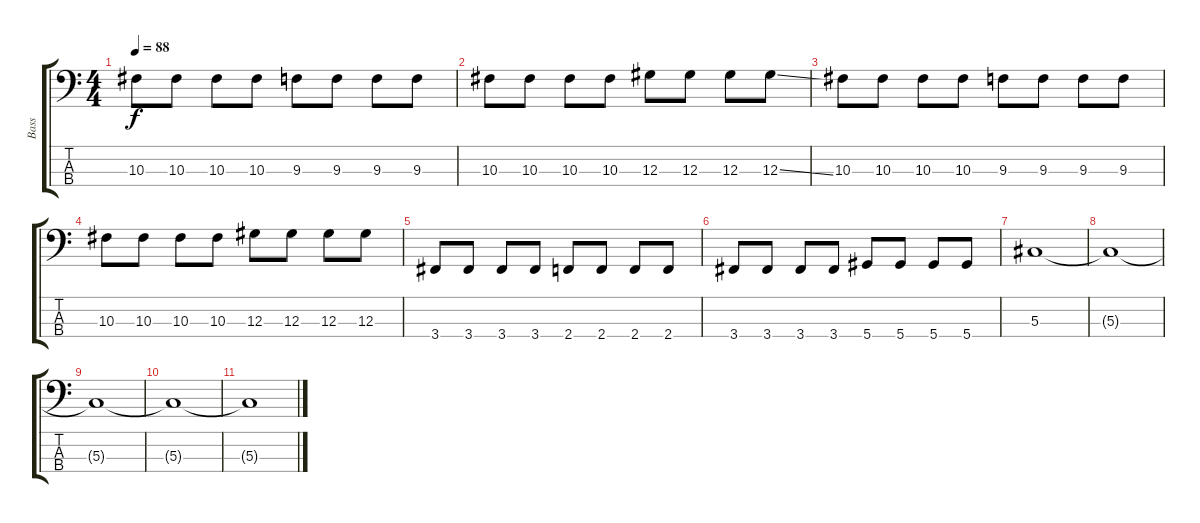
\track ("Bass" "Bass") {instrument electricbassfinger}
\staff {score tabs}
\tuning (Gb2 Db2 Ab1 Eb1) {hide}
\ts (4 4)
\tempo 88
\clef f4
\ks c
10.3.8{dy f} 10.3.8 10.3.8 10.3.8 9.3.8 9.3.8 9.3.8 9.3.8 |
10.3.8 10.3.8 10.3.8 10.3.8 12.3.8 12.3.8 12.3.8 12.3{ss}.8 |
10.3.8 10.3.8 10.3.8 10.3.8 9.3.8 9.3.8 9.3.8 9.3.8 |
10.3.8 10.3.8 10.3.8 10.3.8 12.3.8 12.3.8 12.3.8 12.3.8 |
3.4.8 3.4.8 3.4.8 3.4.8 2.4.8 2.4.8 2.4.8 2.4.8 |
3.4.8 3.4.8 3.4.8 3.4.8 5.4.8 5.4.8 5.4.8 5.4.8 |
5.3.1 |
5.3{t}.1 |
5.3{t}.1 |
5.3{t}.1 |
5.3{t}.1
